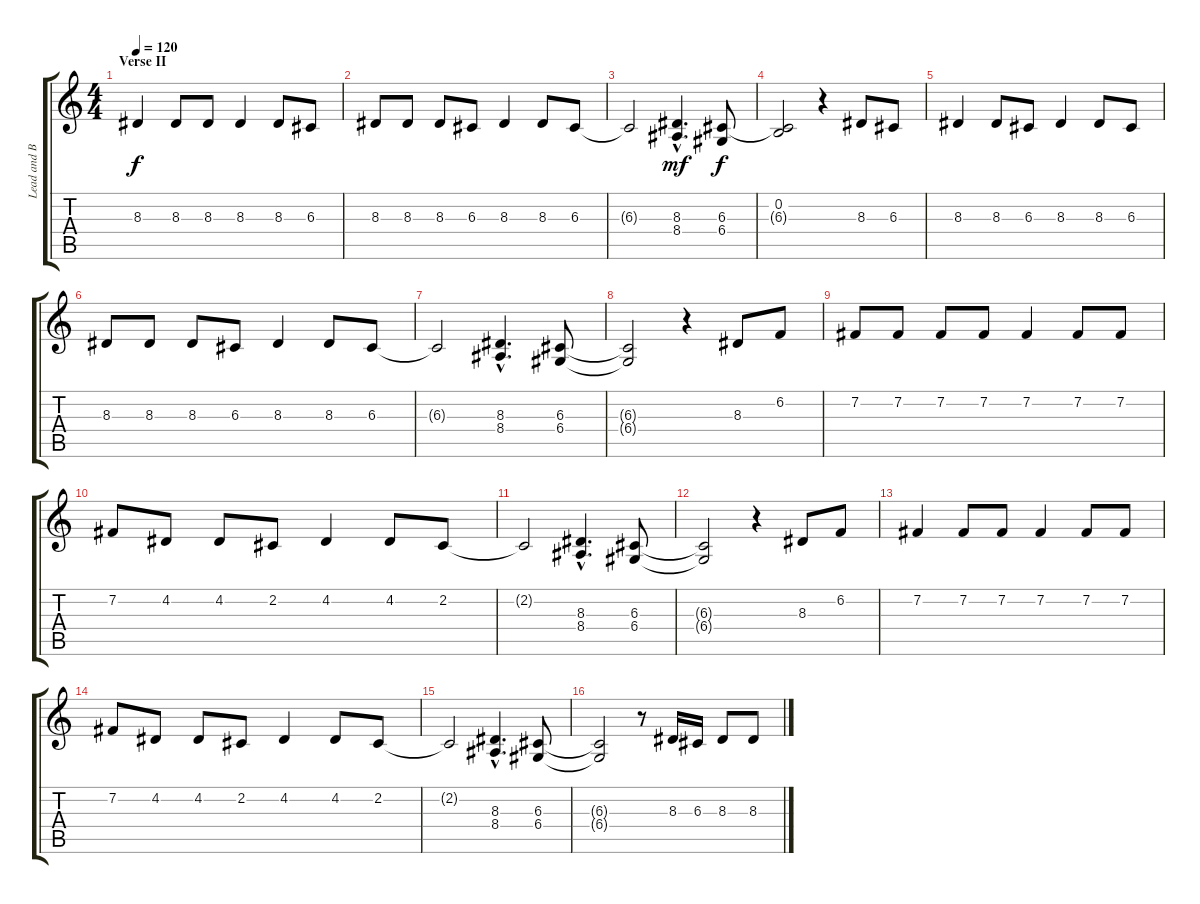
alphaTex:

\track ("Lead and Back-up Vocals" "Lead and B") {instrument voiceoohs}
\staff {score tabs}
\tuning (E4 B3 G3 D3 A2 E2) {hide}
\ts (4 4)
\section ("" "Verse II")
\tempo 120
\clef g2
\ks c
8.3.4{dy f} 8.3.8 8.3.8 8.3.4 8.3.8 6.3.8 |
8.3.8 8.3.8 8.3.8 6.3.8 8.3.4 8.3.8 6.3.8 |
6.3{t}.2 (8.3{hac} 8.4{hac}).4{d dy mf} (6.3 6.4).8{dy f} |
(0.2 6.3{t}).2 r.4 8.3.8 6.3.8 |
8.3.4 8.3.8 6.3.8 8.3.4 8.3.8 6.3.8 |
8.3.8 8.3.8 8.3.8 6.3.8 8.3.4 8.3.8 6.3.8 |
6.3{t}.2 (8.3{hac} 8.4{hac}).4{d} (6.3 6.4).8 |
(6.3{t} 6.4{t}).2 r.4 8.3.8 6.2.8 |
7.2.8 7.2.8 7.2.8 7.2.8 7.2.4 7.2.8 7.2.8 |
7.2.8 4.2.8 4.2.8 2.2.8 4.2.4 4.2.8 2.2.8 |
2.2{t}.2 (8.3{hac} 8.4{hac}).4{d} (6.3 6.4).8 |
(6.3{t} 6.4{t}).2 r.4 8.3.8 6.2.8 |
7.2.4 7.2.8 7.2.8 7.2.4 7.2.8 7.2.8 |
7.2.8 4.2.8 4.2.8 2.2.8 4.2.4 4.2.8 2.2.8 |
2.2{t}.2 (8.3{hac} 8.4{hac}).4{d} (6.3 6.4).8 |
(6.3{t} 6.4{t}).2 r.8 8.3.16 6.3.16 8.3.8 8.3.8
